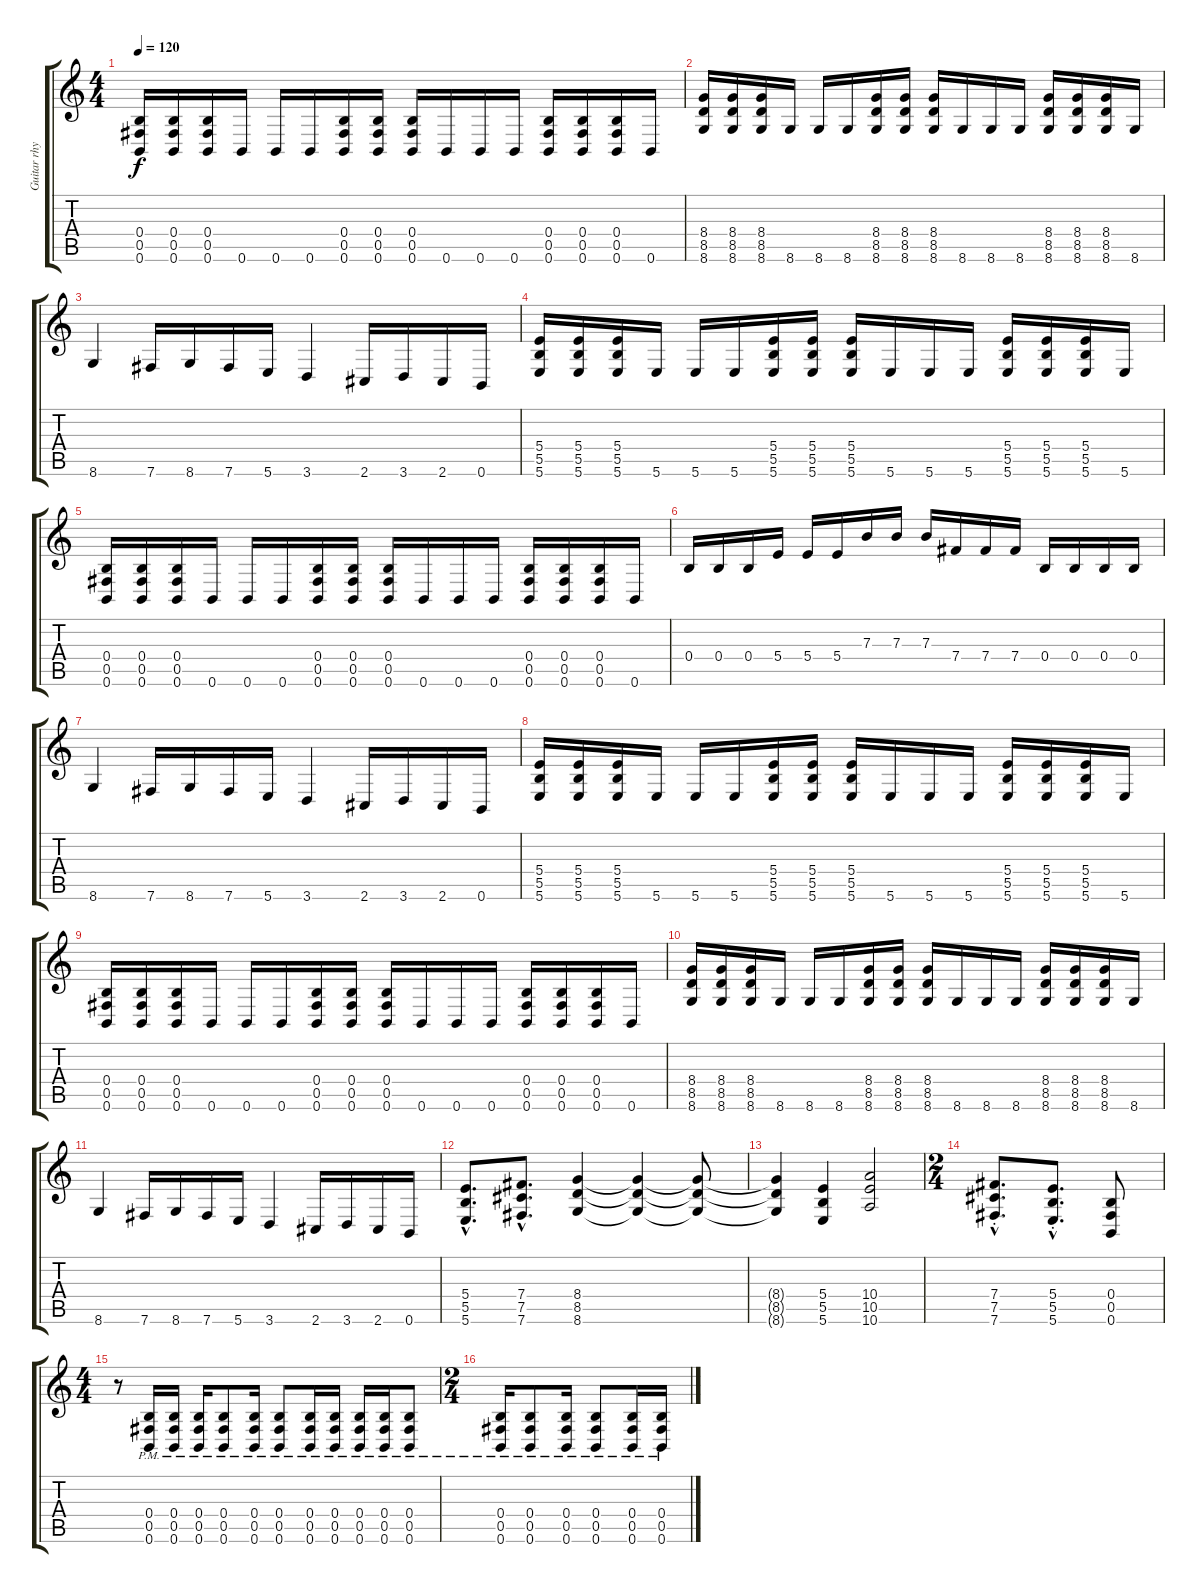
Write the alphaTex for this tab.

\track ("Guitar rhythm" "Guitar rhy") {instrument distortionguitar}
\staff {score tabs}
\tuning (Db4 Ab3 E3 B2 Gb2 B1) {hide}
\ts (4 4)
\tempo 120
\clef g2
\ks c
(0.4 0.5 0.6).16{dy f} (0.4 0.5 0.6).16 (0.4 0.5 0.6).16 0.6.16 0.6.16 0.6.16 (0.4 0.5 0.6).16 (0.4 0.5 0.6).16 (0.4 0.5 0.6).16 0.6.16 0.6.16 0.6.16 (0.4 0.5 0.6).16 (0.4 0.5 0.6).16 (0.4 0.5 0.6).16 0.6.16 |
(8.4 8.5 8.6).16 (8.4 8.5 8.6).16 (8.4 8.5 8.6).16 8.6.16 8.6.16 8.6.16 (8.4 8.5 8.6).16 (8.4 8.5 8.6).16 (8.4 8.5 8.6).16 8.6.16 8.6.16 8.6.16 (8.4 8.5 8.6).16 (8.4 8.5 8.6).16 (8.4 8.5 8.6).16 8.6.16 |
8.6.4 7.6.16 8.6.16 7.6.16 5.6.16 3.6.4 2.6.16 3.6.16 2.6.16 0.6.16 |
(5.4 5.5 5.6).16 (5.4 5.5 5.6).16 (5.4 5.5 5.6).16 5.6.16 5.6.16 5.6.16 (5.4 5.5 5.6).16 (5.4 5.5 5.6).16 (5.4 5.5 5.6).16 5.6.16 5.6.16 5.6.16 (5.4 5.5 5.6).16 (5.4 5.5 5.6).16 (5.4 5.5 5.6).16 5.6.16 |
(0.4 0.5 0.6).16 (0.4 0.5 0.6).16 (0.4 0.5 0.6).16 0.6.16 0.6.16 0.6.16 (0.4 0.5 0.6).16 (0.4 0.5 0.6).16 (0.4 0.5 0.6).16 0.6.16 0.6.16 0.6.16 (0.4 0.5 0.6).16 (0.4 0.5 0.6).16 (0.4 0.5 0.6).16 0.6.16 |
0.4.16 0.4.16 0.4.16 5.4.16 5.4.16 5.4.16 7.3.16 7.3.16 7.3.16 7.4.16 7.4.16 7.4.16 0.4.16 0.4.16 0.4.16 0.4.16 |
8.6.4 7.6.16 8.6.16 7.6.16 5.6.16 3.6.4 2.6.16 3.6.16 2.6.16 0.6.16 |
(5.4 5.5 5.6).16 (5.4 5.5 5.6).16 (5.4 5.5 5.6).16 5.6.16 5.6.16 5.6.16 (5.4 5.5 5.6).16 (5.4 5.5 5.6).16 (5.4 5.5 5.6).16 5.6.16 5.6.16 5.6.16 (5.4 5.5 5.6).16 (5.4 5.5 5.6).16 (5.4 5.5 5.6).16 5.6.16 |
(0.4 0.5 0.6).16 (0.4 0.5 0.6).16 (0.4 0.5 0.6).16 0.6.16 0.6.16 0.6.16 (0.4 0.5 0.6).16 (0.4 0.5 0.6).16 (0.4 0.5 0.6).16 0.6.16 0.6.16 0.6.16 (0.4 0.5 0.6).16 (0.4 0.5 0.6).16 (0.4 0.5 0.6).16 0.6.16 |
(8.4 8.5 8.6).16 (8.4 8.5 8.6).16 (8.4 8.5 8.6).16 8.6.16 8.6.16 8.6.16 (8.4 8.5 8.6).16 (8.4 8.5 8.6).16 (8.4 8.5 8.6).16 8.6.16 8.6.16 8.6.16 (8.4 8.5 8.6).16 (8.4 8.5 8.6).16 (8.4 8.5 8.6).16 8.6.16 |
8.6.4 7.6.16 8.6.16 7.6.16 5.6.16 3.6.4 2.6.16 3.6.16 2.6.16 0.6.16 |
(5.4{hac} 5.5{hac} 5.6{hac}).8{d} (7.4{hac} 7.5{hac} 7.6{hac}).8{d} (8.4 8.5 8.6).4 (8.4{t} 8.5{t} 8.6{t}).4 (8.4{t} 8.5{t} 8.6{t}).8 |
(8.4{t} 8.5{t} 8.6{t}).4 (5.4 5.5 5.6).4 (10.4 10.5 10.6).2 |
\ts (2 4)
(7.4{hac st} 7.5{hac st} 7.6{hac st}).8{d} (5.4{hac st} 5.5{hac st} 5.6{hac st}).8{d} (0.4 0.5 0.6).8 |
\ts (4 4)
r.8 (0.4{pm} 0.5{pm} 0.6{pm}).16 (0.4{pm} 0.5{pm} 0.6{pm}).16 (0.4{pm} 0.5{pm} 0.6{pm}).16 (0.4{pm} 0.5{pm} 0.6{pm}).8 (0.4{pm} 0.5{pm} 0.6{pm}).16 (0.4{pm} 0.5{pm} 0.6{pm}).8 (0.4{pm} 0.5{pm} 0.6{pm}).16 (0.4{pm} 0.5{pm} 0.6{pm}).16 (0.4{pm} 0.5{pm} 0.6{pm}).16 (0.4{pm} 0.5{pm} 0.6{pm}).16 (0.4{pm} 0.5{pm} 0.6{pm}).8 |
\ts (2 4)
(0.4{pm} 0.5{pm} 0.6{pm}).16 (0.4{pm} 0.5{pm} 0.6{pm}).8 (0.4{pm} 0.5{pm} 0.6{pm}).16 (0.4{pm} 0.5{pm} 0.6{pm}).8 (0.4{pm} 0.5{pm} 0.6{pm}).16 (0.4{pm} 0.5{pm} 0.6{pm}).16
